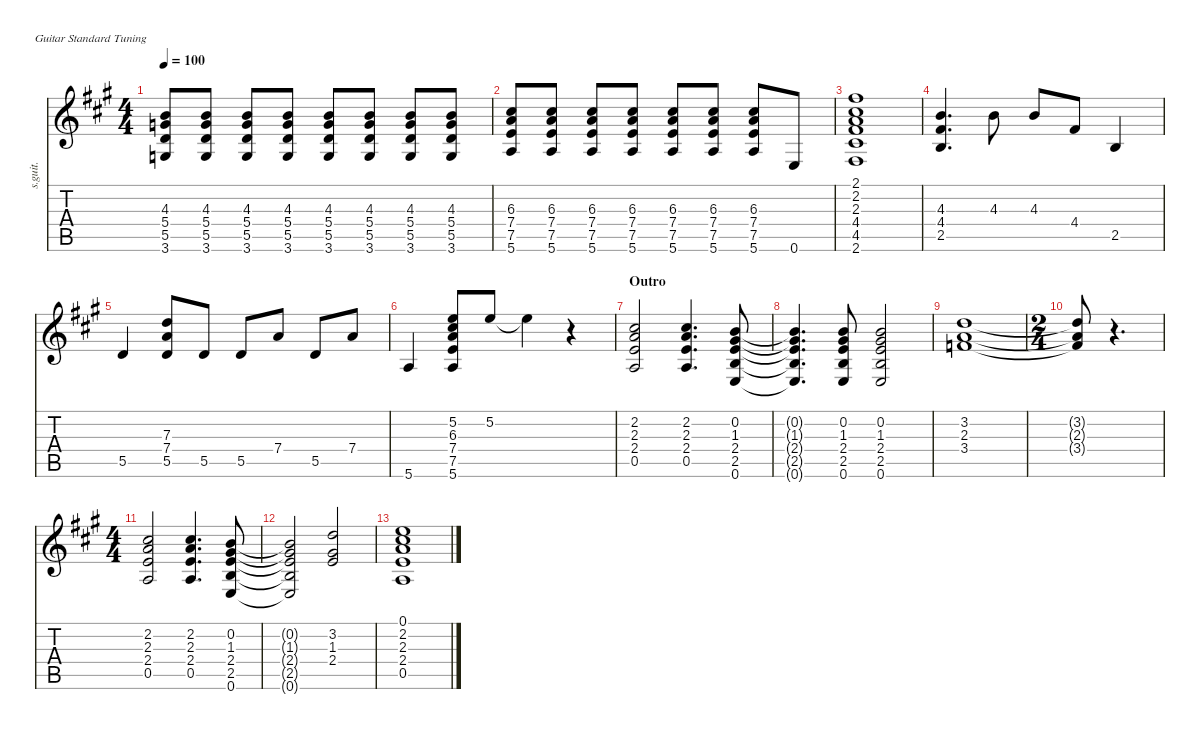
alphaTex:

\defaultSystemsLayout 4
\hideDynamics
\bracketExtendMode nobrackets
\track ("Rhythm Guitar" "s.guit.") {instrument acousticguitarsteel}
\staff {score tabs}
\tuning (E4 B3 G3 D3 A2 E2)
\ts (4 4)
\tempo 100
\clef g2
\ks a
(4.3{acc forcenatural} 5.4{acc forcenatural} 5.5{acc forcenatural} 3.6{acc forcenatural}).8{dy f} (4.3{acc forcenatural} 5.4{acc forcenatural} 5.5{acc forcenatural} 3.6{acc forcenatural}).8 (4.3{acc forcenatural} 5.4{acc forcenatural} 5.5{acc forcenatural} 3.6{acc forcenatural}).8 (4.3{acc forcenatural} 5.4{acc forcenatural} 5.5{acc forcenatural} 3.6{acc forcenatural}).8 (4.3{acc forcenatural} 5.4{acc forcenatural} 5.5{acc forcenatural} 3.6{acc forcenatural}).8 (4.3{acc forcenatural} 5.4{acc forcenatural} 5.5{acc forcenatural} 3.6{acc forcenatural}).8 (4.3{acc forcenatural} 5.4{acc forcenatural} 5.5{acc forcenatural} 3.6{acc forcenatural}).8 (4.3{acc forcenatural} 5.4{acc forcenatural} 5.5{acc forcenatural} 3.6{acc forcenatural}).8 |
(6.3{acc #} 7.4{acc forcenatural} 7.5{acc forcenatural} 5.6{acc forcenatural}).8 (6.3{acc #} 7.4{acc forcenatural} 7.5{acc forcenatural} 5.6{acc forcenatural}).8 (6.3{acc #} 7.4{acc forcenatural} 7.5{acc forcenatural} 5.6{acc forcenatural}).8 (6.3{acc #} 7.4{acc forcenatural} 7.5{acc forcenatural} 5.6{acc forcenatural}).8 (6.3{acc #} 7.4{acc forcenatural} 7.5{acc forcenatural} 5.6{acc forcenatural}).8 (6.3{acc #} 7.4{acc forcenatural} 7.5{acc forcenatural} 5.6{acc forcenatural}).8 (6.3{acc #} 7.4{acc forcenatural} 7.5{acc forcenatural} 5.6{acc forcenatural}).8 0.6{acc forcenatural}.8 |
(2.1{acc #} 2.2{acc #} 2.3{acc forcenatural} 4.4{acc #} 4.5{acc #} 2.6{acc #}).1 |
(4.3{acc forcenatural} 4.4{acc #} 2.5{acc forcenatural}).4{d} 4.3{acc forcenatural}.8 4.3{acc forcenatural}.8 4.4{acc #}.8 2.5{acc forcenatural}.4 |
5.5{acc forcenatural}.4 (7.3{acc forcenatural} 7.4{acc forcenatural} 5.5{acc forcenatural}).8 5.5{acc forcenatural}.8 5.5{acc forcenatural}.8 7.4{acc forcenatural}.8 5.5{acc forcenatural}.8 7.4{acc forcenatural}.8 |
5.6{acc forcenatural}.4 (5.2{acc forcenatural} 6.3{acc #} 7.4{acc forcenatural} 7.5{acc forcenatural} 5.6{acc forcenatural}).8 5.2{acc forcenatural}.8 5.2{t acc forcenatural}.4 r.4 |
\section ("" "Outro")
(2.2{acc #} 2.3{acc forcenatural} 2.4{acc forcenatural} 0.5{acc forcenatural}).2 (2.2{acc #} 2.3{acc forcenatural} 2.4{acc forcenatural} 0.5{acc forcenatural}).4{d} (0.2{acc forcenatural} 1.3{acc #} 2.4{acc forcenatural} 2.5{acc forcenatural} 0.6{acc forcenatural}).8 |
(0.2{t acc forcenatural} 1.3{t acc #} 2.4{t acc forcenatural} 2.5{t acc forcenatural} 0.6{t acc forcenatural}).4{d} (0.2{acc forcenatural} 1.3{acc #} 2.4{acc forcenatural} 2.5{acc forcenatural} 0.6{acc forcenatural}).8 (0.2{acc forcenatural} 1.3{acc #} 2.4{acc forcenatural} 2.5{acc forcenatural} 0.6{acc forcenatural}).2 |
(3.2{acc forcenatural} 2.3{acc forcenatural} 3.4{acc forcenatural}).1 |
\ts (2 4)
(3.2{t acc forcenatural} 2.3{t acc forcenatural} 3.4{t acc forcenatural}).8 r.4{d} |
\ts (4 4)
(2.2{acc #} 2.3{acc forcenatural} 2.4{acc forcenatural} 0.5{acc forcenatural}).2 (2.2{acc #} 2.3{acc forcenatural} 2.4{acc forcenatural} 0.5{acc forcenatural}).4{d} (0.2{acc forcenatural} 1.3{acc #} 2.4{acc forcenatural} 2.5{acc forcenatural} 0.6{acc forcenatural}).8 |
(0.2{t acc forcenatural} 1.3{t acc #} 2.4{t acc forcenatural} 2.5{t acc forcenatural} 0.6{t acc forcenatural}).2 (3.2{acc forcenatural} 1.3{acc #} 2.4{acc forcenatural}).2 |
(0.1{acc forcenatural} 2.2{acc #} 2.3{acc forcenatural} 2.4{acc forcenatural} 0.5{acc forcenatural}).1
